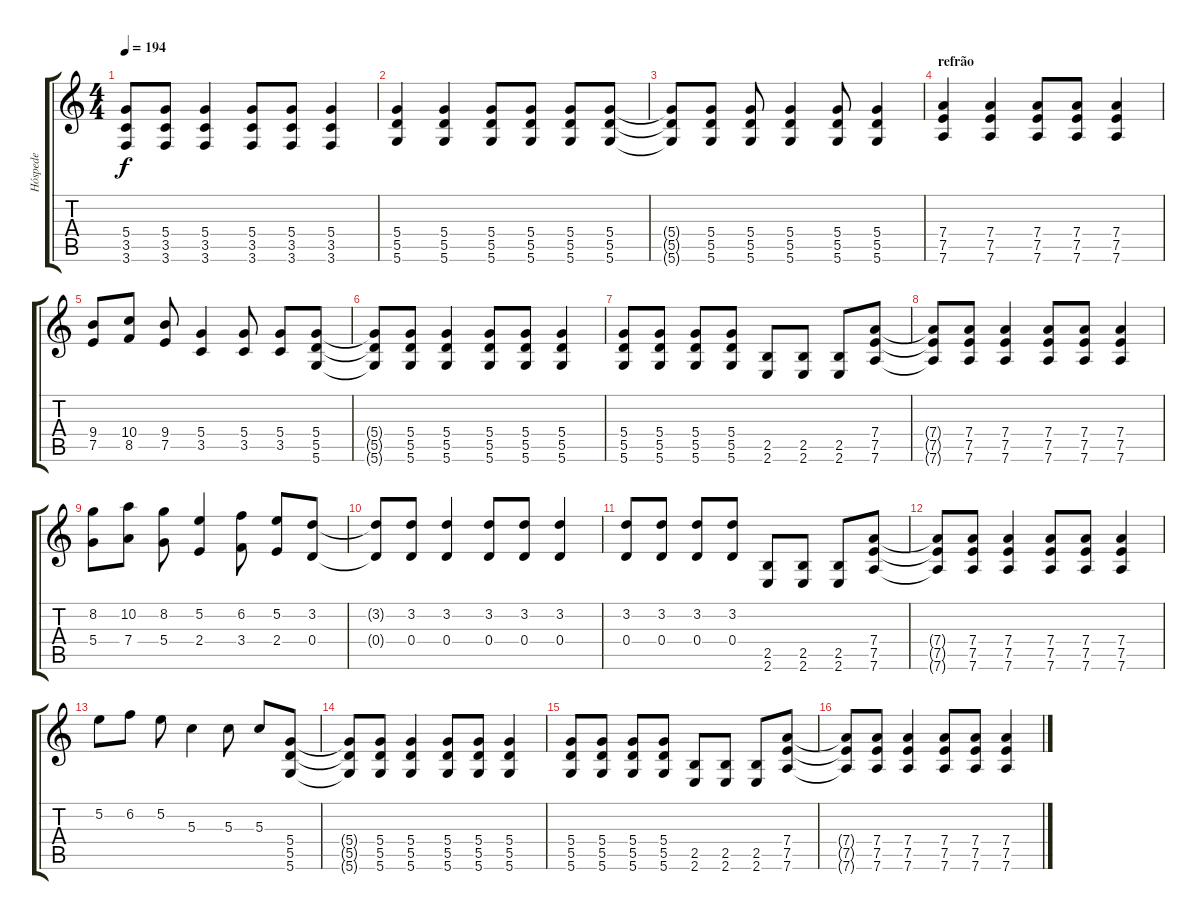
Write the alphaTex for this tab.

\track ("Hóspede" "Hóspede") {instrument distortionguitar}
\staff {score tabs}
\tuning (E4 B3 G3 D3 A2 D2) {hide}
\ts (4 4)
\tempo 194
\clef g2
\ks c
(5.4{t} 3.5{t} 3.6{t}).8{dy f} (5.4 3.5 3.6).8 (5.4 3.5 3.6).4 (5.4 3.5 3.6).8 (5.4 3.5 3.6).8 (5.4 3.5 3.6).4 |
(5.4 5.5 5.6).4 (5.4 5.5 5.6).4 (5.4 5.5 5.6).8 (5.4 5.5 5.6).8 (5.4 5.5 5.6).8 (5.4 5.5 5.6).8 |
(5.4{t} 5.5{t} 5.6{t}).8 (5.4 5.5 5.6).8 (5.4 5.5 5.6).8 (5.4 5.5 5.6).4 (5.4 5.5 5.6).8 (5.4 5.5 5.6).4 |
\section ("" "refrão")
(7.4 7.5 7.6).4 (7.4 7.5 7.6).4 (7.4 7.5 7.6).8 (7.4 7.5 7.6).8 (7.4 7.5 7.6).4 |
(9.4 7.5).8 (10.4 8.5).8 (9.4 7.5).8 (5.4 3.5).4 (5.4 3.5).8 (5.4 3.5).8 (5.4 5.5 5.6).8 |
(5.4{t} 5.5{t} 5.6{t}).8 (5.4 5.5 5.6).8 (5.4 5.5 5.6).4 (5.4 5.5 5.6).8 (5.4 5.5 5.6).8 (5.4 5.5 5.6).4 |
(5.4 5.5 5.6).8 (5.4 5.5 5.6).8 (5.4 5.5 5.6).8 (5.4 5.5 5.6).8 (2.5 2.6).8 (2.5 2.6).8 (2.5 2.6).8 (7.4 7.5 7.6).8 |
(7.4{t} 7.5{t} 7.6{t}).8 (7.4 7.5 7.6).8 (7.4 7.5 7.6).4 (7.4 7.5 7.6).8 (7.4 7.5 7.6).8 (7.4 7.5 7.6).4 |
(8.2 5.4).8 (10.2 7.4).8 (8.2 5.4).8 (5.2 2.4).4 (6.2 3.4).8 (5.2 2.4).8 (3.2 0.4).8 |
(3.2{t} 0.4{t}).8 (3.2 0.4).8 (3.2 0.4).4 (3.2 0.4).8 (3.2 0.4).8 (3.2 0.4).4 |
(3.2 0.4).8 (3.2 0.4).8 (3.2 0.4).8 (3.2 0.4).8 (2.5 2.6).8 (2.5 2.6).8 (2.5 2.6).8 (7.4 7.5 7.6).8 |
(7.4{t} 7.5{t} 7.6{t}).8 (7.4 7.5 7.6).8 (7.4 7.5 7.6).4 (7.4 7.5 7.6).8 (7.4 7.5 7.6).8 (7.4 7.5 7.6).4 |
5.2.8 6.2.8 5.2.8 5.3.4 5.3.8 5.3.8 (5.4 5.5 5.6).8 |
(5.4{t} 5.5{t} 5.6{t}).8 (5.4 5.5 5.6).8 (5.4 5.5 5.6).4 (5.4 5.5 5.6).8 (5.4 5.5 5.6).8 (5.4 5.5 5.6).4 |
(5.4 5.5 5.6).8 (5.4 5.5 5.6).8 (5.4 5.5 5.6).8 (5.4 5.5 5.6).8 (2.5 2.6).8 (2.5 2.6).8 (2.5 2.6).8 (7.4 7.5 7.6).8 |
(7.4{t} 7.5{t} 7.6{t}).8 (7.4 7.5 7.6).8 (7.4 7.5 7.6).4 (7.4 7.5 7.6).8 (7.4 7.5 7.6).8 (7.4 7.5 7.6).4
